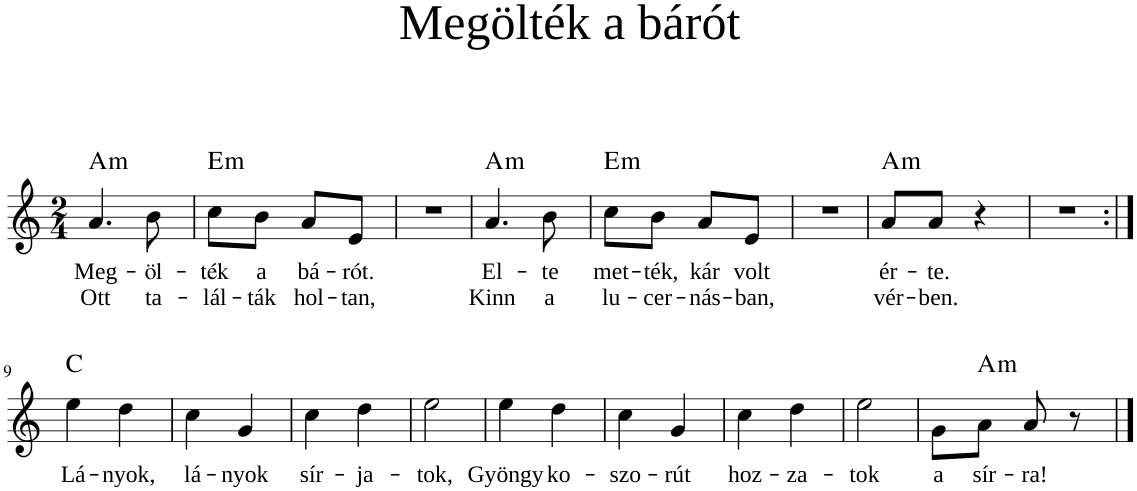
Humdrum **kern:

**kern	**text	**text	**harte
*part1	*part1	*part1	*part1
*staff1	*staff1	*staff1	*
*I"Piano	*	*	*
*I'Pno	*	*	*
*clefG2	*	*	*
*k[]	*	*	*
*M2/4	*	*	*
=1	=1	=1	=1
!	!LO:LY:b	!LO:LY:b	!LO:H:kt=m
4.a/	Meg-	Ott	A:min
!	!LO:LY:b	!LO:LY:b	!
8b\	-öl-	ta-	.
=2	=2	=2	=2
!	!LO:LY:b	!LO:LY:b	!LO:H:kt=m
8cc\L	-ték	-lál-	E:min
!	!LO:LY:b	!LO:LY:b	!
8b\J	a	-ták	.
!	!LO:LY:b	!LO:LY:b	!
8a/L	bá-	hol-	.
!	!LO:LY:b	!LO:LY:b	!
8e/J	-rót.	-tan,	.
=3	=3	=3	=3
2r	.	.	.
=4	=4	=4	=4
!	!LO:LY:b	!LO:LY:b	!LO:H:kt=m
4.a/	El-	Kinn	A:min
!	!LO:LY:b	!LO:LY:b	!
8b\	-te	a	.
=5	=5	=5	=5
!	!LO:LY:b	!LO:LY:b	!LO:H:kt=m
8cc\L	met-	lu-	E:min
!	!LO:LY:b	!LO:LY:b	!
8b\J	-ték,	-cer-	.
!	!LO:LY:b	!LO:LY:b	!
8a/L	kár	-nás-	.
!	!LO:LY:b	!LO:LY:b	!
8e/J	volt	-ban,	.
=6	=6	=6	=6
2r	.	.	.
=7	=7	=7	=7
!	!LO:LY:b	!LO:LY:b	!LO:H:kt=m
8a/L	ér-	vér-	A:min
!	!LO:LY:b	!LO:LY:b	!
8a/J	-te.	-ben.	.
4r	.	.	.
=8	=8	=8	=8
2r	.	.	.
!!LO:LB:g=z
=9:|!	=9:|!	=9:|!	=9:|!
!	!LO:LY:b	!	!
4ee\	Lá-	.	C:maj
!	!LO:LY:b	!	!
4dd\	-nyok,	.	.
=10	=10	=10	=10
!	!LO:LY:b	!	!
4cc\	lá-	.	.
!	!LO:LY:b	!	!
4g/	-nyok	.	.
=11	=11	=11	=11
!	!LO:LY:b	!	!
4cc\	sír-	.	.
!	!LO:LY:b	!	!
4dd\	-ja-	.	.
=12	=12	=12	=12
!	!LO:LY:b	!	!
2ee\	-tok,	.	.
=13	=13	=13	=13
!	!LO:LY:b	!	!
4ee\	Gyöngy	.	.
!	!LO:LY:b	!	!
4dd\	ko-	.	.
=14	=14	=14	=14
!	!LO:LY:b	!	!
4cc\	-szo-	.	.
!	!LO:LY:b	!	!
4g/	-rút	.	.
=15	=15	=15	=15
!	!LO:LY:b	!	!
4cc\	hoz-	.	.
!	!LO:LY:b	!	!
4dd\	-za-	.	.
=16	=16	=16	=16
!	!LO:LY:b	!	!
2ee\	-tok	.	.
=17	=17	=17	=17
!	!LO:LY:b	!	!
8g\L	a	.	.
!	!LO:LY:b	!	!LO:H:kt=m
8a\J	sír-	.	A:min
!	!LO:LY:b	!	!
8a/	-ra!	.	.
8r	.	.	.
==	==	==	==
*-	*-	*-	*-
